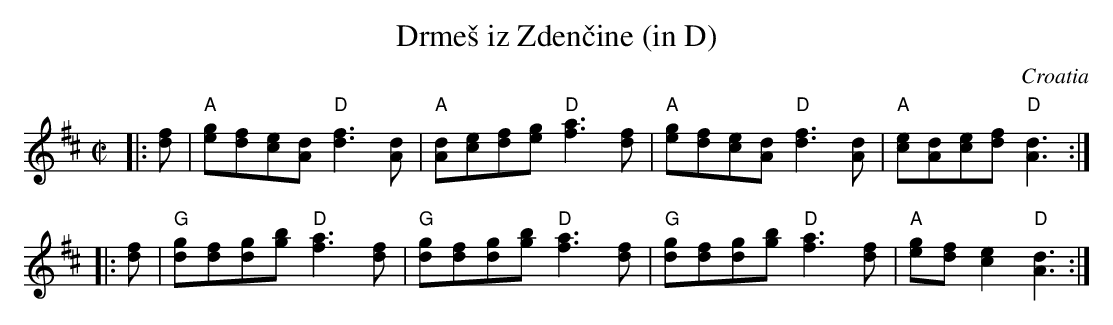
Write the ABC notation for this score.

X:1
T: Drme\vs iz Zden\vcine (in D)
O: Croatia
M: C|
L: 1/8
K: D
|: [fd] \
| "A"[ge][fd][ec][dA] "D"[f3d3][dA] | "A"[dA][ec][fd][ge] "D"[a3f3][fd] \
| "A"[ge][fd][ec][dA] "D"[f3d3][dA] | "A"[ec][dA][ec][fd] "D"[d3A3] :|
|: [fd] \
| "G"[gd][fd][gd][bg] "D"[a3f3][fd] | "G"[gd][fd][gd][bg] "D"[a3f3][fd] \
| "G"[gd][fd][gd][bg] "D"[a3f3][fd] | "A"[ge][fd][e2c2] "D"[d3A3] :|
